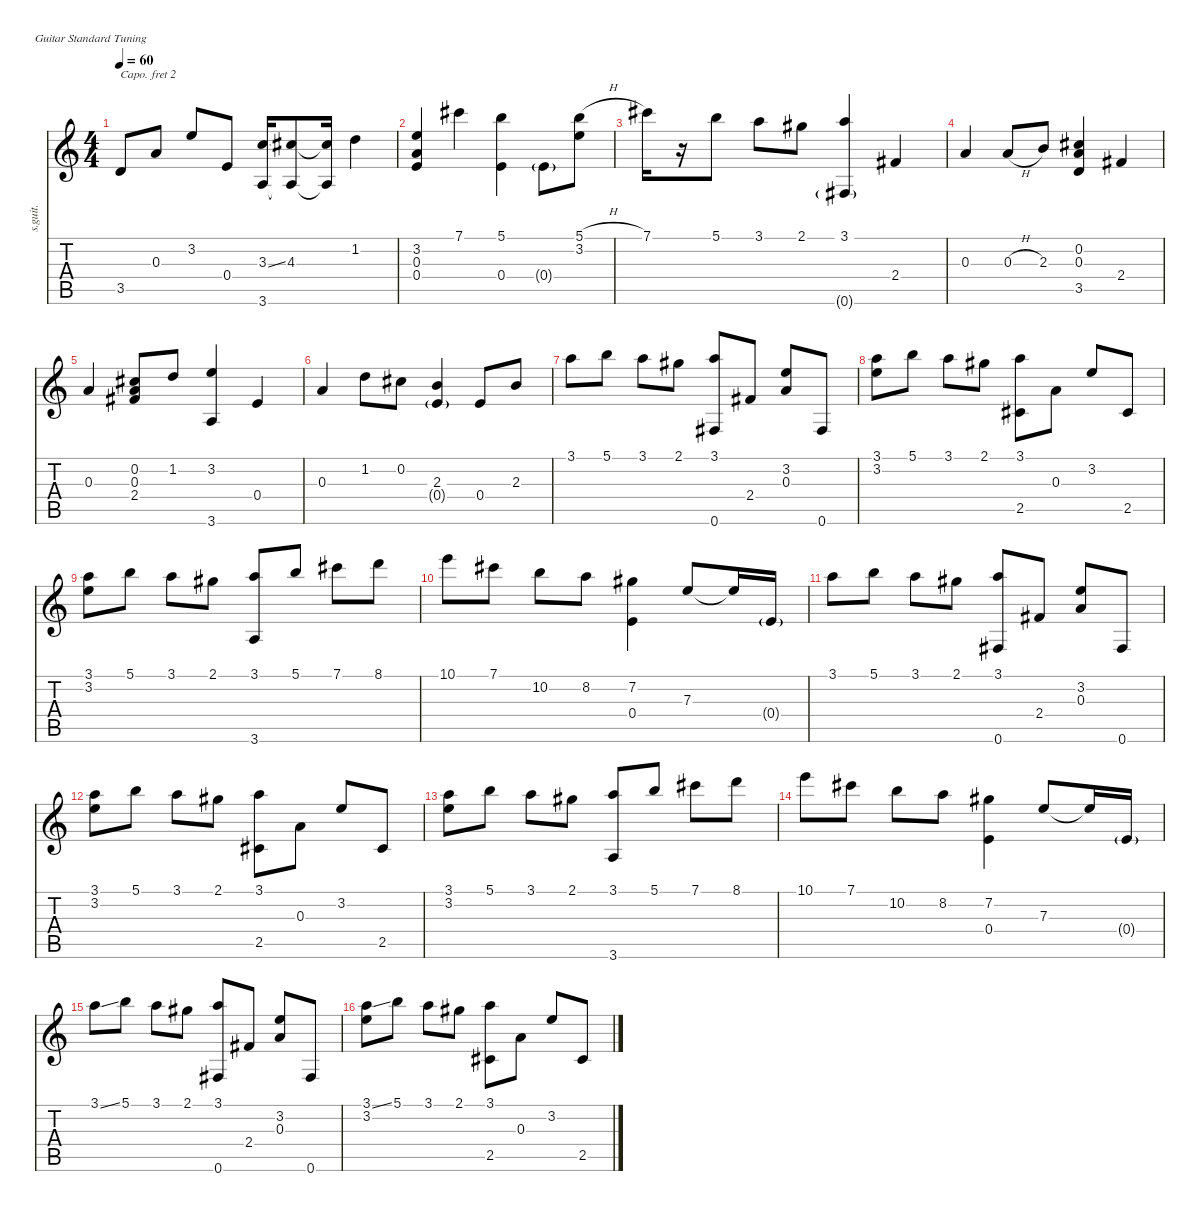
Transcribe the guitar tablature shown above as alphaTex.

\defaultSystemsLayout 4
\hideDynamics
\bracketExtendMode nobrackets
\otherSystemsTrackNameOrientation horizontal
\track ("" "s.guit.") {instrument acousticguitarsteel}
\staff {score tabs}
\capo 2
\tuning (E4 B3 G3 D3 A2 E2)
\ts (4 4)
\tempo 60
\clef g2
\ks c
3.5.8{dy f} 0.3.8 3.2.8 0.4.8 (3.3{ss} 3.6).16 (4.3 3.6{t}).8 (4.3{t} 3.6{t}).16 1.2.4 |
(3.2 0.3 0.4).4 7.1.4 (5.1 0.4).4 0.4{g}.8{dy ff} (5.1{h} 3.2).8{dy f} |
7.1.16 r.16 5.1.8 3.1.8 2.1.8 (3.1 0.6{g}).4 2.4.4 |
0.3.4 0.3{h}.8 2.3.8 (0.2 0.3 3.5).4 2.4.4 |
0.3.4 (0.2 0.3 2.4).8 1.2.8 (3.2 3.6).4 0.4.4 |
0.3.4 1.2.8 0.2.8 (2.3 0.4{g}).4 0.4.8 2.3.8 |
3.1.8 5.1.8 3.1.8 2.1.8 (3.1 0.6).8 2.4.8 (3.2 0.3).8 0.6.8 |
(3.1 3.2).8 5.1.8 3.1.8 2.1.8 (3.1 2.5).8 0.3.8 3.2.8 2.5.8 |
(3.1 3.2).8 5.1.8 3.1.8 2.1.8 (3.1 3.6).8 5.1.8 7.1.8 8.1.8 |
10.1.8 7.1.8 10.2.8 8.2.8 (7.2 0.4).4 7.3.8 7.3{t}.16 0.4{g}.16{dy ff} |
3.1.8{dy f} 5.1.8 3.1.8 2.1.8 (3.1 0.6).8 2.4.8 (3.2 0.3).8 0.6.8 |
(3.1 3.2).8 5.1.8 3.1.8 2.1.8 (3.1 2.5).8 0.3.8 3.2.8 2.5.8 |
(3.1 3.2).8 5.1.8 3.1.8 2.1.8 (3.1 3.6).8 5.1.8 7.1.8 8.1.8 |
10.1.8 7.1.8 10.2.8 8.2.8 (7.2 0.4).4 7.3.8 7.3{t}.16 0.4{g}.16{dy ff} |
3.1{ss}.8{dy f} 5.1.8 3.1.8 2.1.8 (3.1 0.6).8 2.4.8 (3.2 0.3).8 0.6.8 |
(3.1{ss} 3.2).8 5.1.8 3.1.8 2.1.8 (3.1 2.5).8 0.3.8 3.2.8 2.5.8
